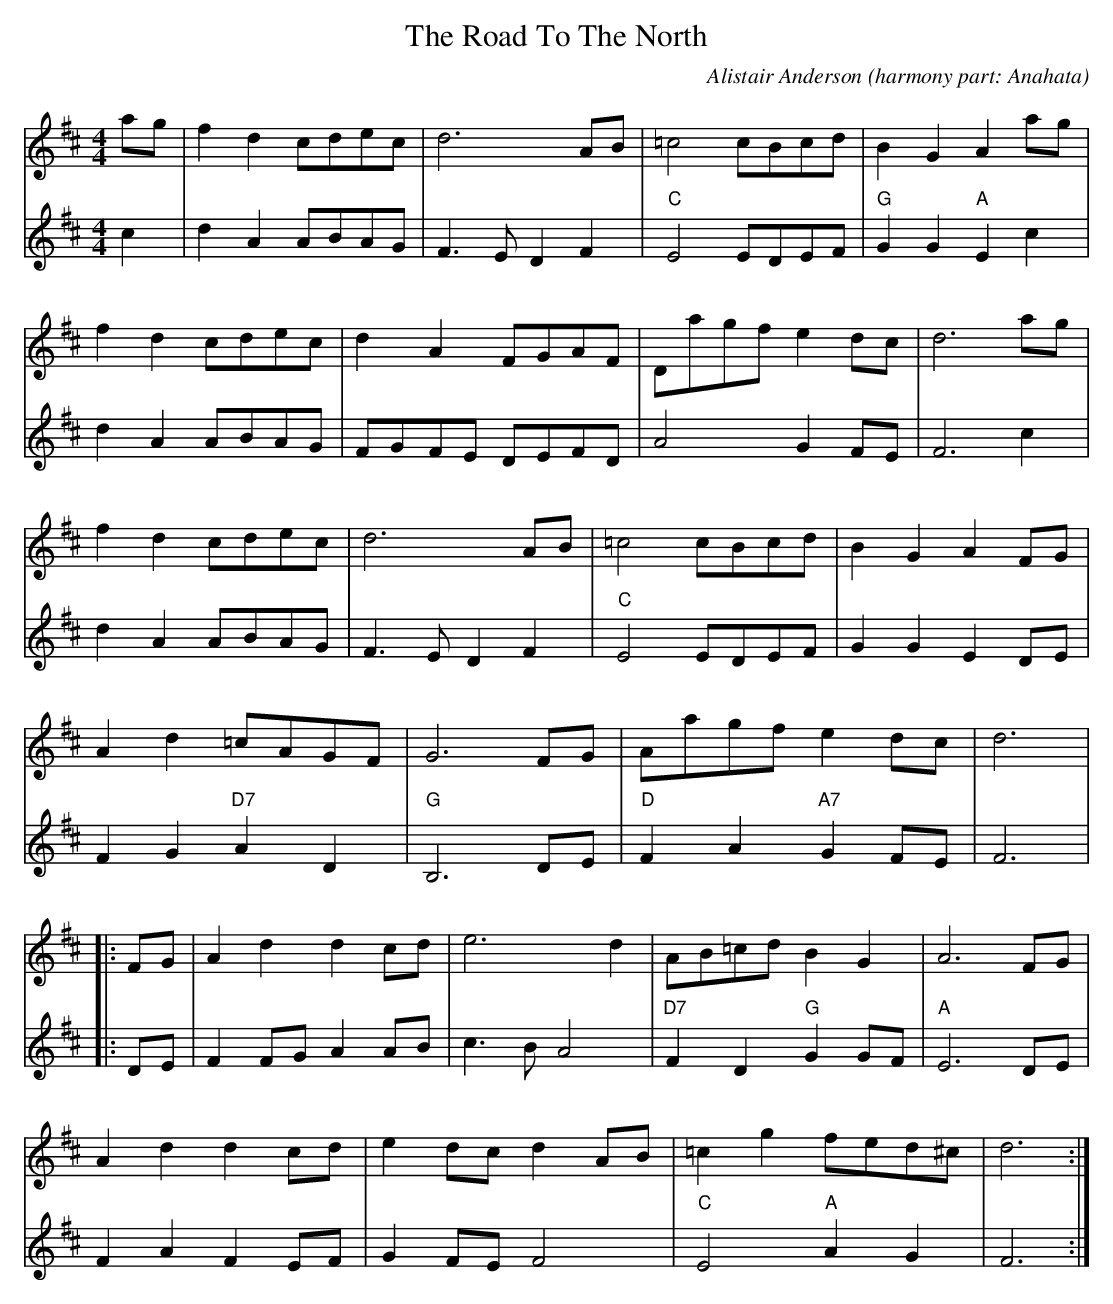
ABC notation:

X:1
T: Road To The North, The
C: Alistair Anderson (harmony part: Anahata)
M: 4/4
L: 1/8
K: Dmaj
V:1
V:2
V:1
ag|f2 d2 cdec|d6 AB|=c4 cBcd|B2 G2 A2 ag|
f2 d2 cdec|d2 A2 FGAF|Dagf e2 dc|d6 ag|
f2 d2 cdec|d6 AB|=c4 cBcd|B2 G2 A2 FG|
A2 d2 =cAGF|G6 FG|Aagf e2 dc|d6 |:
FG|A2 d2 d2 cd|e6 d2|AB=cd B2 G2|A6 FG|
A2 d2 d2 cd|e2 dc d2 AB|=c2 g2 fed^c|d6 :|
V:2
c2| d2A2 ABAG |F3E D2F2 |"C"E4 EDEF | "G"G2G2 "A"E2c2|
d2A2 ABAG | FGFE DEFD | A4 G2FE | F6 c2 |
d2 A2 ABAG| F3E D2F2|"C" E4 EDEF | G2G2 E2DE |
F2G2"D7"A2D2 | "G"B,6 DE |"D"F2A2 "A7"G2FE | F6 |:
DE | F2FG A2AB | c3B A4|"D7" F2D2 "G"G2GF| "A"E6 DE |
F2A2 F2EF | G2FE F4 |"C"E4 "A"A2G2 | F6 :|
